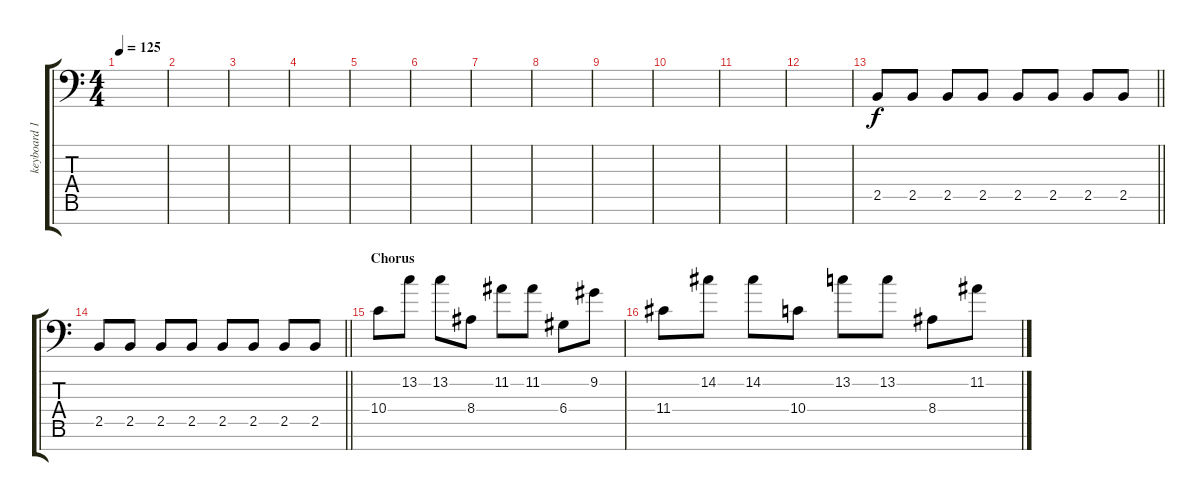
\track ("keyboard 1" "keyboard 1") {instrument lead2sawtooth}
\staff {score tabs}
\tuning (E4 B3 G3 D3 A2 E2 A1) {hide}
\ts (4 4)
\tempo 125
\clef f4
\ks c
|
|
|
|
|
|
|
|
|
|
|
|
\barLineRight lightlight
2.5.8{volume 10 balance 0 instrument lead8bassandlead} 2.5.8 2.5.8 2.5.8 2.5.8 2.5.8 2.5.8 2.5.8 |
\barLineRight lightlight
2.5.8{balance 16} 2.5.8 2.5.8 2.5.8 2.5.8 2.5.8 2.5.8 2.5.8 |
\section ("" "Chorus")
10.4.8{volume 13 balance 8 instrument lead2sawtooth} 13.2.8 13.2.8 8.4.8 11.2.8 11.2.8 6.4.8 9.2.8 |
11.4.8 14.2.8 14.2.8 10.4.8 13.2.8 13.2.8 8.4.8 11.2.8
